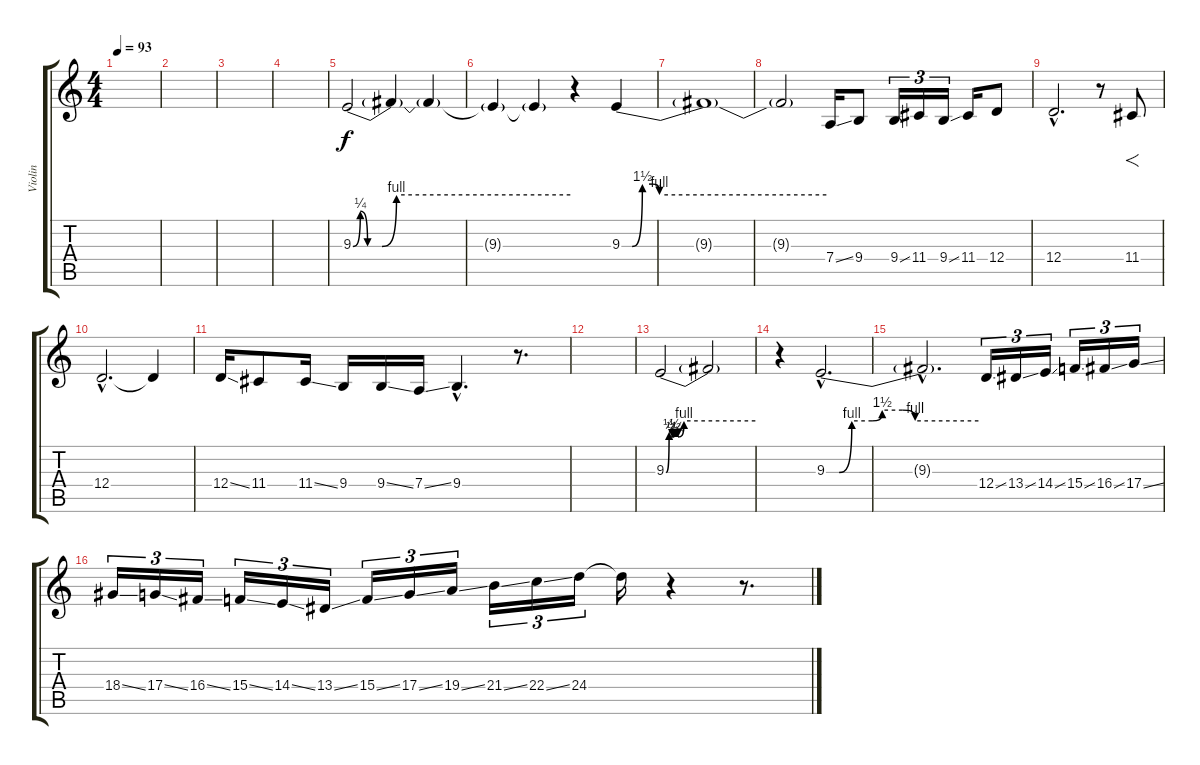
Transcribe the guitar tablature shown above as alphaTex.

\track ("Violin" "Violin") {instrument viola}
\staff {score tabs}
\tuning (E4 B3 G3 D3 A2 E2) {hide}
\ts (4 4)
\tempo 93
\clef g2
\ks c
|
|
|
|
9.3{be (custom 0 0 2 1 4 0 8 0 12 4 60 4)}.2 9.3{t}.4 9.3{t}.4{volume 2} |
9.3{t}.4 9.3{t}.4 r.4{volume 11} 9.3{be (custom 0 0 3 0 6 6 9 6 11 4 60 4)}.4 |
9.3{t}.1{volume 0} |
9.3{t}.2{volume 11} 7.4{ss}.16 9.4.8 9.4{ss}.16{tu (3 2)} 11.4.16{tu (3 2)} 9.4{ss}.16{tu (3 2)} 11.4.16 12.4.8 |
12.4{hac}.2{d volume 1} r.8 11.4.8{f volume 11} |
12.4{hac}.2{d} 12.4{t}.4{volume 4} |
12.4{ss}.16{volume 11} 11.4.8 11.4{ss}.16 9.4.16 9.4{ss}.16 7.4{ss}.16 9.4{hac}.4{d volume 11} r.8{d volume 11} |
|
9.3{be (custom 0 0 2 2 4 1 6 2 8 1 12 4 60 4)}.2{volume 11} 9.3{t}.2{volume 0} |
r.4{volume 11} 9.3{be (custom 0 0 5 0 10 4 18 4 22 6 30 6 35 4 60 4) hac}.2{d volume 2} |
9.3{hac t}.2{d} 12.4{ss}.16{tu (3 2) volume 11} 13.4{ss}.16{tu (3 2)} 14.4{ss}.16{tu (3 2)} 15.4{ss}.16{tu (3 2)} 16.4{ss}.16{tu (3 2)} 17.4{ss}.16{tu (3 2)} |
18.4{ss}.16{tu (3 2)} 17.4{ss}.16{tu (3 2)} 16.4{ss}.16{tu (3 2)} 15.4{ss}.16{tu (3 2)} 14.4{ss}.16{tu (3 2)} 13.4{ss}.16{tu (3 2)} 15.4{ss}.16{tu (3 2)} 17.4{ss}.16{tu (3 2)} 19.4{ss}.16{tu (3 2)} 21.4{ss}.16{tu (3 2)} 22.4{ss}.16{tu (3 2)} 24.4.16{tu (3 2)} 24.4{t}.16 r.4 r.8{d}
